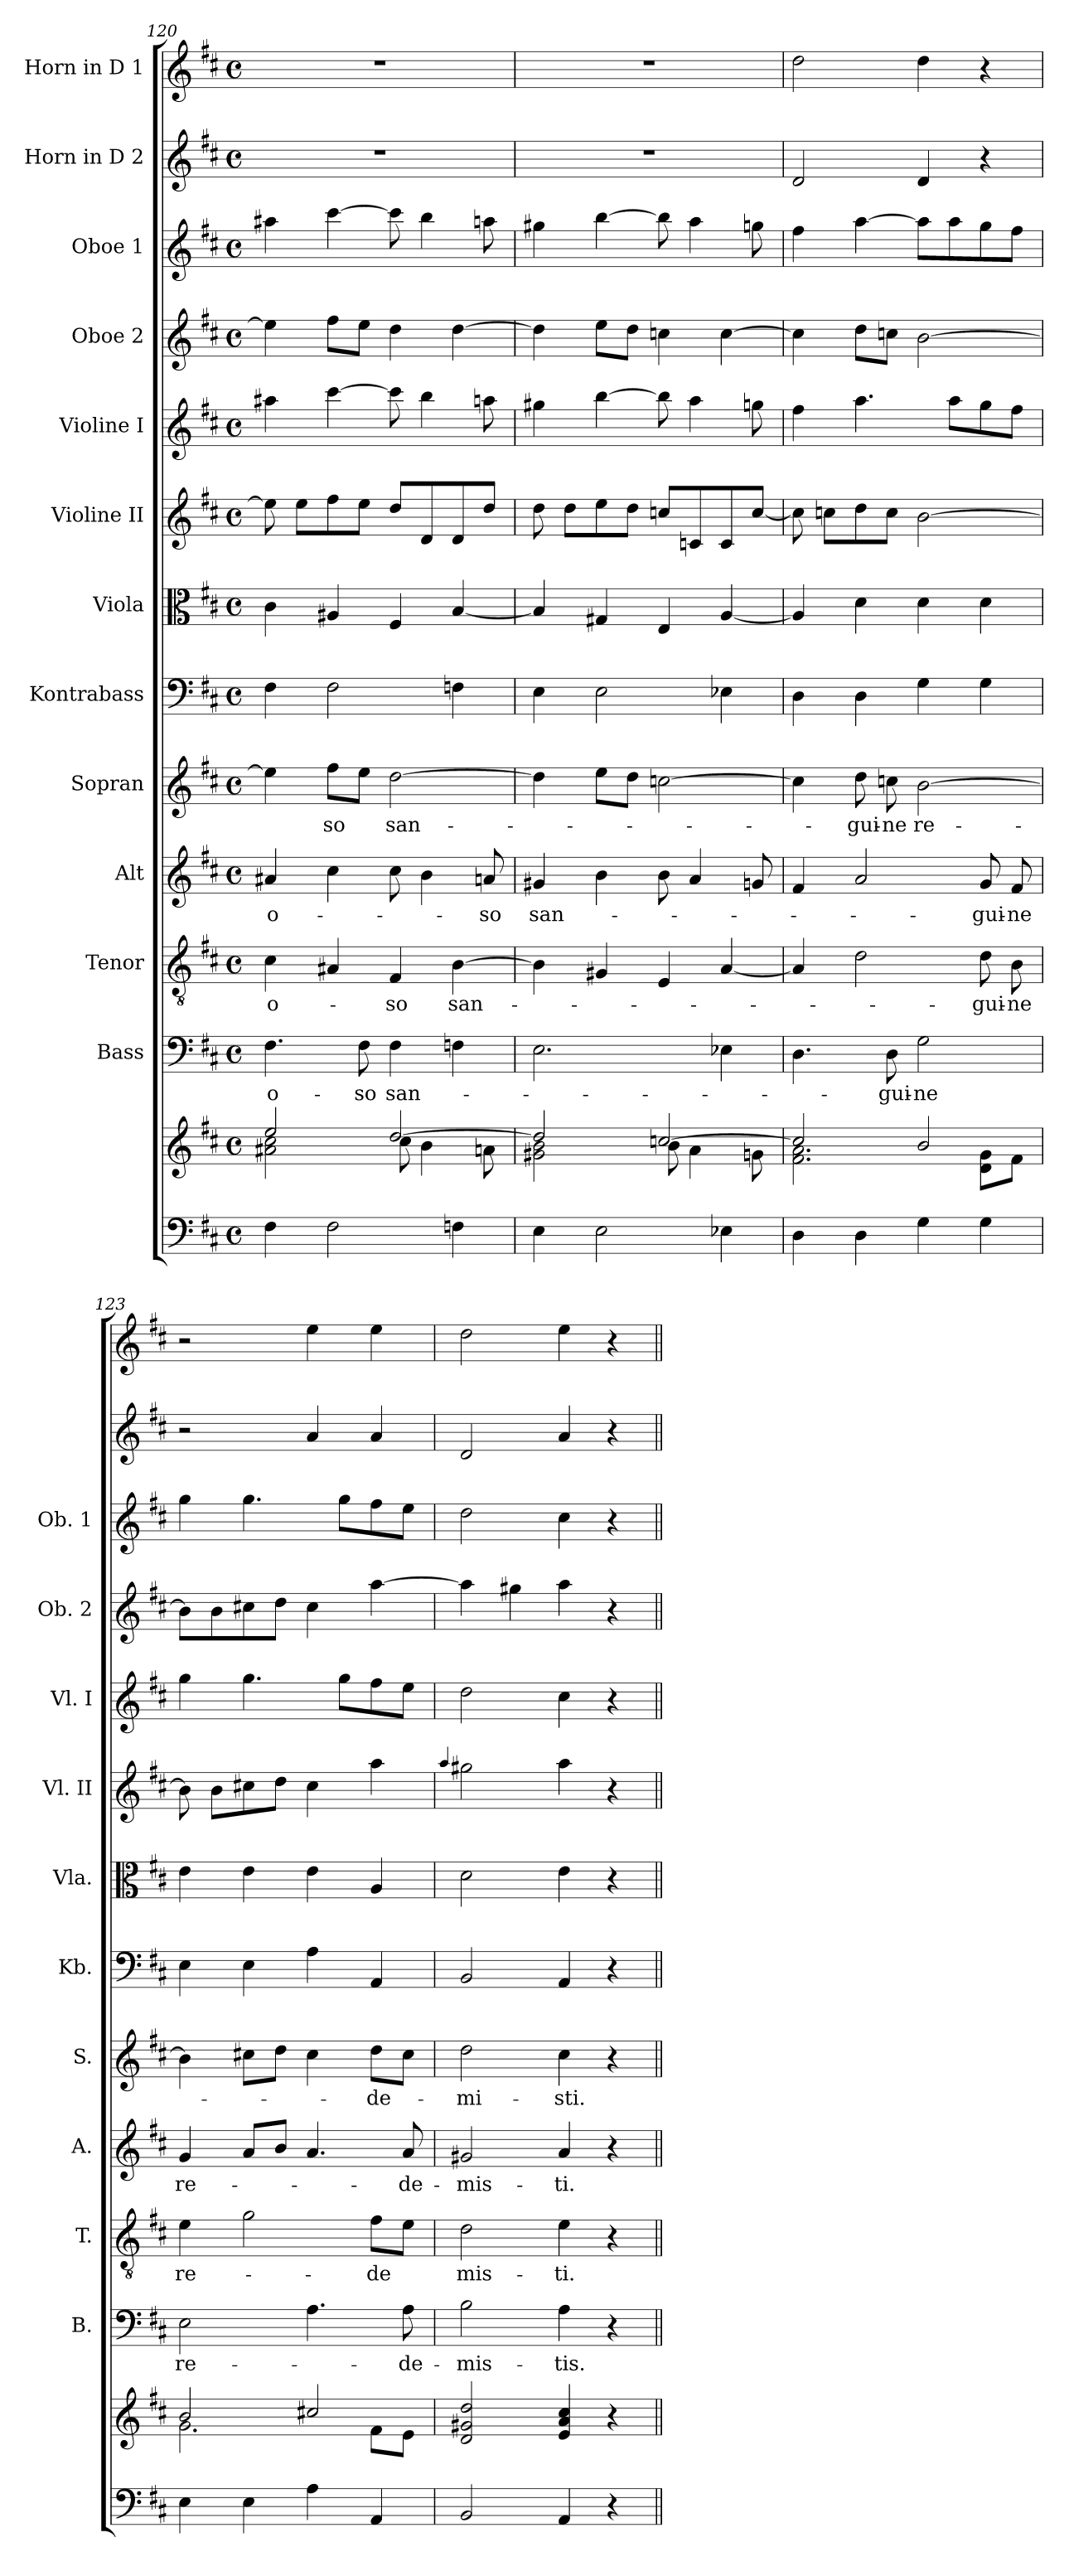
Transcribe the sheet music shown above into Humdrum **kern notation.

**kern	**kern	**kern	**text	**kern	**text	**kern	**text	**kern	**text	**kern	**kern	**kern	**kern	**kern	**kern	**kern	**kern
*part13	*part13	*part12	*part12	*part11	*part11	*part10	*part10	*part9	*part9	*part8	*part7	*part6	*part5	*part4	*part3	*part2	*part1
*staff14	*staff13	*staff12	*staff12	*staff11	*staff11	*staff10	*staff10	*staff9	*staff9	*staff8	*staff7	*staff6	*staff5	*staff4	*staff3	*staff2	*staff1
*	*	*I"Bass	*	*I"Tenor	*	*I"Alt	*	*I"Sopran	*	*I"Kontrabass	*I"Viola	*I"Violine II	*I"Violine I	*I"Oboe 2	*I"Oboe 1	*I"Horn in D 2	*I"Horn in D 1
*	*	*I'B.	*	*I'T.	*	*I'A.	*	*I'S.	*	*I'Kb.	*I'Vla.	*I'Vl. II	*I'Vl. I	*I'Ob. 2	*I'Ob. 1	*	*
*clefF4	*clefG2	*clefF4	*	*clefGv2	*	*clefG2	*	*clefG2	*	*clefF4	*clefC3	*clefG2	*clefG2	*clefG2	*clefG2	*clefG2	*clefG2
*	*	*	*	*	*	*	*	*	*	*ITrd7c12	*	*	*	*	*	*ITrd7c12	*ITrd7c12
*k[f#c#]	*k[f#c#]	*k[f#c#]	*	*k[f#c#]	*	*k[f#c#]	*	*k[f#c#]	*	*k[f#c#]	*k[f#c#]	*k[f#c#]	*k[f#c#]	*k[f#c#]	*k[f#c#]	*k[f#c#]	*k[f#c#]
*D:	*D:	*D:	*	*D:	*	*D:	*	*D:	*	*D:	*D:	*D:	*D:	*D:	*D:	*D:	*D:
*M4/4	*M4/4	*M4/4	*	*M4/4	*	*M4/4	*	*M4/4	*	*M4/4	*M4/4	*M4/4	*M4/4	*M4/4	*M4/4	*M4/4	*M4/4
*met(c)	*met(c)	*met(c)	*	*met(c)	*	*met(c)	*	*met(c)	*	*met(c)	*met(c)	*met(c)	*met(c)	*met(c)	*met(c)	*met(c)	*met(c)
=120	=120	=120	=120	=120	=120	=120	=120	=120	=120	=120	=120	=120	=120	=120	=120	=120	=120
*	*^	*	*	*	*	*	*	*	*	*	*	*	*	*	*	*	*
!	!	!	!	!LO:LY:b	!	!LO:LY:b	!	!LO:LY:b	!	!	!	!	!	!	!	!	!	!
4F#\	2ee/	2a#X\ 2cc#\	4.F#\	-o-	4c#\	-o-	4a#X/	-o-	4ee\]	.	4FF#\	4c#\	8ee\]	4aa#X\	4ee\]	4aa#X\	1r	1r
.	.	.	.	.	.	.	.	.	.	.	.	.	8ee\L	.	.	.	.	.
!	!	!	!	!	!	!	!	!	!	!LO:LY:b	!	!	!	!	!	!	!	!
2F#\	.	.	.	.	4A#X/	.	4cc#\	.	8ff#\L	-so	2FF#\	4A#X/	8ff#\	[4ccc#\	8ff#\L	[4ccc#\	.	.
!	!	!	!	!LO:LY:b	!	!	!	!	!	!	!	!	!	!	!	!	!	!
.	.	.	8F#\	-so	.	.	.	.	8ee\J	.	.	.	8ee\J	.	8ee\J	.	.	.
!	!	!	!	!LO:LY:b	!	!LO:LY:b	!	!	!	!LO:LY:b	!	!	!	!	!	!	!	!
.	[>2dd/	8cc#\	4F#\	san-	4F#/	-so	8cc#\	.	[2dd\	san-	.	4F#/	8dd/L	8ccc#\]	4dd\	8ccc#\]	.	.
.	.	4b\	.	.	.	.	4b\	.	.	.	.	.	8d/	4bb\	.	4bb\	.	.
!	!	!	!	!	!	!LO:LY:b	!	!	!	!	!	!	!	!	!	!	!	!
4Fn\	.	.	4Fn\	.	[4B\	san-	.	.	.	.	4FFn\	[4B/	8d/	.	[4dd\	.	.	.
!	!	!	!	!	!	!	!	!LO:LY:b	!	!	!	!	!	!	!	!	!	!
.	.	8an\	.	.	.	.	8an/	-so	.	.	.	.	8dd/J	8aan\	.	8aan\	.	.
!!LO:PB:g=z
=121	=121	=121	=121	=121	=121	=121	=121	=121	=121	=121	=121	=121	=121	=121	=121	=121	=121	=121
!	!	!	!	!	!	!	!	!LO:LY:b	!	!	!	!	!	!	!	!	!	!
4E\	2dd/]	2g#X\ 2b\	2.E\	.	4B\]	.	4g#X/	san-	4dd\]	.	4EE\	4B/]	8dd\	4gg#X\	4dd\]	4gg#X\	1r	1r
.	.	.	.	.	.	.	.	.	.	.	.	.	8dd\L	.	.	.	.	.
2E\	.	.	.	.	4G#X/	.	4b\	.	8ee\L	.	2EE\	4G#X/	8ee\	[4bb\	8ee\L	[4bb\	.	.
.	.	.	.	.	.	.	.	.	8dd\J	.	.	.	8dd\J	.	8dd\J	.	.	.
.	[>2ccn/	8b\	.	.	4E/	.	8b\	.	[2ccn\	.	.	4E/	8ccn/L	8bb\]	4ccn\	8bb\]	.	.
.	.	4a\	.	.	.	.	4a/	.	.	.	.	.	8cn/	4aa\	.	4aa\	.	.
4E-X\	.	.	4E-X\	.	[4A/	.	.	.	.	.	4EE-X\	[4A/	8c/	.	[4cc\	.	.	.
.	.	8gn\	.	.	.	.	8gn/	.	.	.	.	.	[8cc/J	8ggn\	.	8ggn\	.	.
=122	=122	=122	=122	=122	=122	=122	=122	=122	=122	=122	=122	=122	=122	=122	=122	=122	=122	=122
4D\	2cc/]	2.f#\ 2.a\	4.D\	.	4A/]	.	4f#/	.	4cc\]	.	4DD\	4A/]	8cc\]	4ff#\	4cc\]	4ff#\	2D/	2d\
.	.	.	.	.	.	.	.	.	.	.	.	.	8ccn\L	.	.	.	.	.
!	!	!	!	!	!	!	!	!	!	!LO:LY:b	!	!	!	!	!	!	!	!
4D\	.	.	.	.	2d\	.	2a/	.	8dd\	-gui-	4DD\	4d\	8dd\	4.aa\	8dd\L	[4aa\	.	.
!	!	!	!	!LO:LY:b	!	!	!	!	!	!LO:LY:b	!	!	!	!	!	!	!	!
.	.	.	8D\	-gui-	.	.	.	.	8ccn\	-ne	.	.	8cc\J	.	8ccn\J	.	.	.
!	!	!	!	!LO:LY:b	!	!	!	!	!	!LO:LY:b	!	!	!	!	!	!	!	!
4G\	2b/	.	2G\	-ne	.	.	.	.	[2b\	re-	4GG\	4d\	[2b\	.	[2b\	8aa\L]	4D/	4d\
.	.	.	.	.	.	.	.	.	.	.	.	.	.	8aa\L	.	8aa\	.	.
!	!	!	!	!	!	!LO:LY:b	!	!LO:LY:b	!	!	!	!	!	!	!	!	!	!
4G\	.	8d\ 8g\L	.	.	8d\	-gui-	8g/	-gui-	.	.	4GG\	4d\	.	8gg\	.	8gg\	4r	4r
!	!	!	!	!	!	!LO:LY:b	!	!LO:LY:b	!	!	!	!	!	!	!	!	!	!
.	.	8f#\J	.	.	8B\	-ne	8f#/	-ne	.	.	.	.	.	8ff#\J	.	8ff#\J	.	.
=123	=123	=123	=123	=123	=123	=123	=123	=123	=123	=123	=123	=123	=123	=123	=123	=123	=123	=123
!	!	!	!	!LO:LY:b	!	!LO:LY:b	!	!LO:LY:b	!	!	!	!	!	!	!	!	!	!
4E\	2b/	2.g\	2E\	re-	4e\	re-	4g/	re-	4b\]	.	4EE\	4e\	8b\]	4gg\	8b\L]	4gg\	2r	2r
.	.	.	.	.	.	.	.	.	.	.	.	.	8b\L	.	8b\	.	.	.
4E\	.	.	.	.	2g\	.	8a/L	.	8cc#X\L	.	4EE\	4e\	8cc#X\	4.gg\	8cc#X\	4.gg\	.	.
.	.	.	.	.	.	.	8b/J	.	8dd\J	.	.	.	8dd\J	.	8dd\J	.	.	.
4A\	2cc#X/	.	4.A\	.	.	.	4.a/	.	4cc#\	.	4AA\	4e\	4cc#\	.	4cc#\	.	4A/	4e\
.	.	.	.	.	.	.	.	.	.	.	.	.	.	8gg\L	.	8gg\L	.	.
!	!	!	!	!	!	!LO:LY:b	!	!	!	!LO:LY:b	!	!	!	!	!	!	!	!
4AA/	.	8f#\L	.	.	8f#\L	-de	.	.	8dd\L	-de-	4AAA/	4A/	4aa\	8ff#\	[4aa\	8ff#\	4A/	4e\
!	!	!	!	!LO:LY:b	!	!	!	!LO:LY:b	!	!	!	!	!	!	!	!	!	!
.	.	8e\J	8A\	-de-	8e\J	.	8a/	-de-	8cc#\J	.	.	.	.	8ee\J	.	8ee\J	.	.
*	*v	*v	*	*	*	*	*	*	*	*	*	*	*	*	*	*	*	*
=124	=124	=124	=124	=124	=124	=124	=124	=124	=124	=124	=124	=124	=124	=124	=124	=124	=124
.	.	.	.	.	.	.	.	.	.	.	.	4qqaa/	.	.	.	.	.
!	!	!	!LO:LY:b	!	!LO:LY:b	!	!LO:LY:b	!	!LO:LY:b	!	!	!	!	!	!	!	!
2BB/	2d/ 2g#X/ 2dd/	2B\	-mis-	2d\	mis-	2g#X/	-mis-	2dd\	-mi-	2BBB/	2d\	2gg#X\	2dd\	4aa\]	2dd\	2D/	2d\
.	.	.	.	.	.	.	.	.	.	.	.	.	.	4gg#X\	.	.	.
!	!	!	!LO:LY:b	!	!LO:LY:b	!	!LO:LY:b	!	!LO:LY:b	!	!	!	!	!	!	!	!
4AA/	4e/ 4a/ 4cc#/	4A\	-tis.	4e\	-ti.	4a/	-ti.	4cc#\	-sti.	4AAA/	4e\	4aa\	4cc#\	4aa\	4cc#\	4A/	4e\
4r	4r	4r	.	4r	.	4r	.	4r	.	4r	4r	4r	4r	4r	4r	4r	4r
=||	=||	=||	=||	=||	=||	=||	=||	=||	=||	=||	=||	=||	=||	=||	=||	=||	=||
*-	*-	*-	*-	*-	*-	*-	*-	*-	*-	*-	*-	*-	*-	*-	*-	*-	*-
